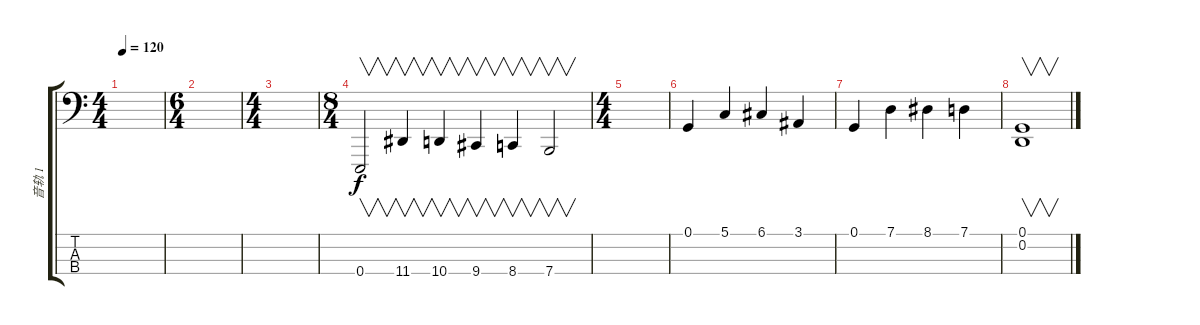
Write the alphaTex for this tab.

\track ("音轨 1" "音轨 1") {instrument reversecymbal}
\staff {score tabs}
\tuning (G2 D2 A1 E1) {hide}
\ts (4 4)
\tempo 120
\clef f4
\ks c
|
\ts (6 4)
|
\ts (4 4)
|
\ts (8 4)
0.4.2{v instrument fx5brightness} 11.4.4{v} 10.4.4{v} 9.4.4{v} 8.4.4{v} 7.4.2{v} |
\ts (4 4)
|
0.1.4{instrument pad8sweep} 5.1.4 6.1.4 3.1.4 |
0.1.4 7.1.4 8.1.4 7.1.4 |
(0.1 0.2).1{v instrument fx5brightness}
